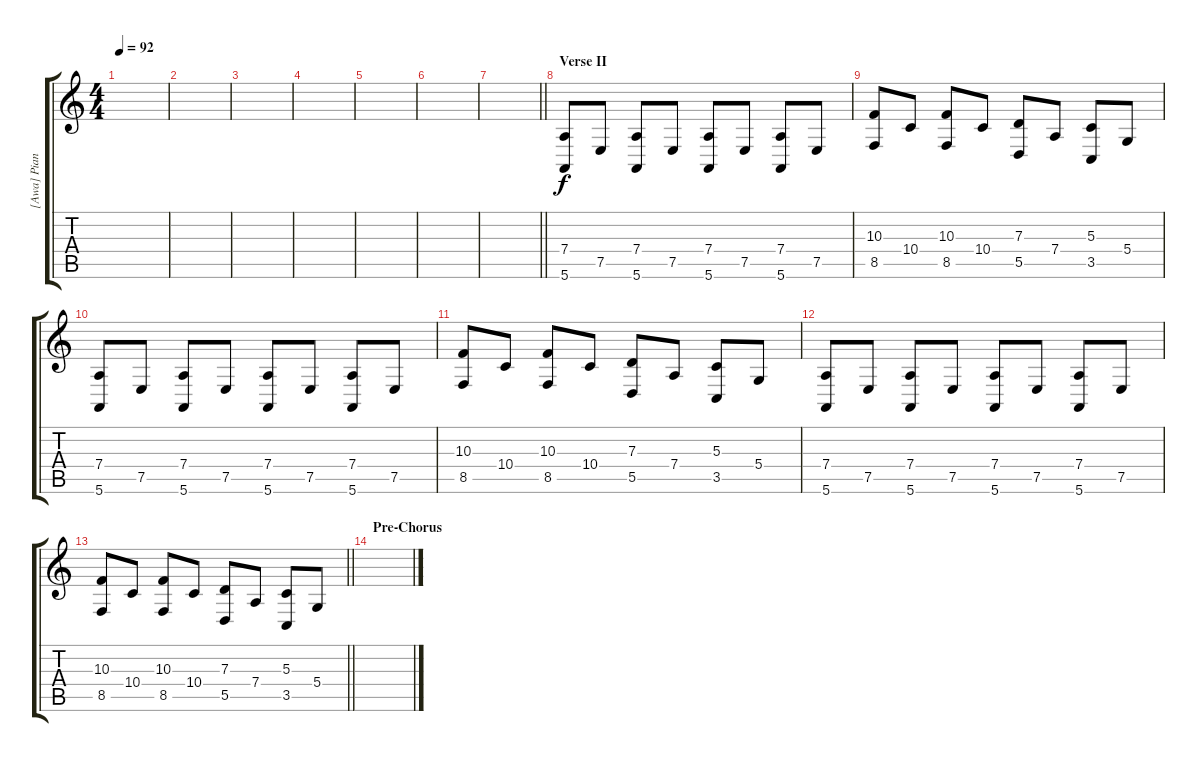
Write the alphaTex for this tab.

\track ("[Awa] Piano Right Hand" "[Awa] Pian") {instrument brightacousticpiano}
\staff {score tabs}
\tuning (E4 B3 G3 D3 A2 E2) {hide}
\ts (4 4)
\tempo 92
\clef g2
\ks c
|
|
|
|
|
|
\barLineRight lightlight
|
\section ("" "Verse II")
(7.4 5.6).8 7.5.8 (7.4 5.6).8 7.5.8 (7.4 5.6).8 7.5.8 (7.4 5.6).8 7.5.8 |
(10.3 8.5).8 10.4.8 (10.3 8.5).8 10.4.8 (7.3 5.5).8 7.4.8 (5.3 3.5).8 5.4.8 |
(7.4 5.6).8 7.5.8 (7.4 5.6).8 7.5.8 (7.4 5.6).8 7.5.8 (7.4 5.6).8 7.5.8 |
(10.3 8.5).8 10.4.8 (10.3 8.5).8 10.4.8 (7.3 5.5).8 7.4.8 (5.3 3.5).8 5.4.8 |
(7.4 5.6).8 7.5.8 (7.4 5.6).8 7.5.8 (7.4 5.6).8 7.5.8 (7.4 5.6).8 7.5.8 |
\barLineRight lightlight
(10.3 8.5).8 10.4.8 (10.3 8.5).8 10.4.8 (7.3 5.5).8 7.4.8 (5.3 3.5).8 5.4.8 |
\section ("" "Pre-Chorus")
